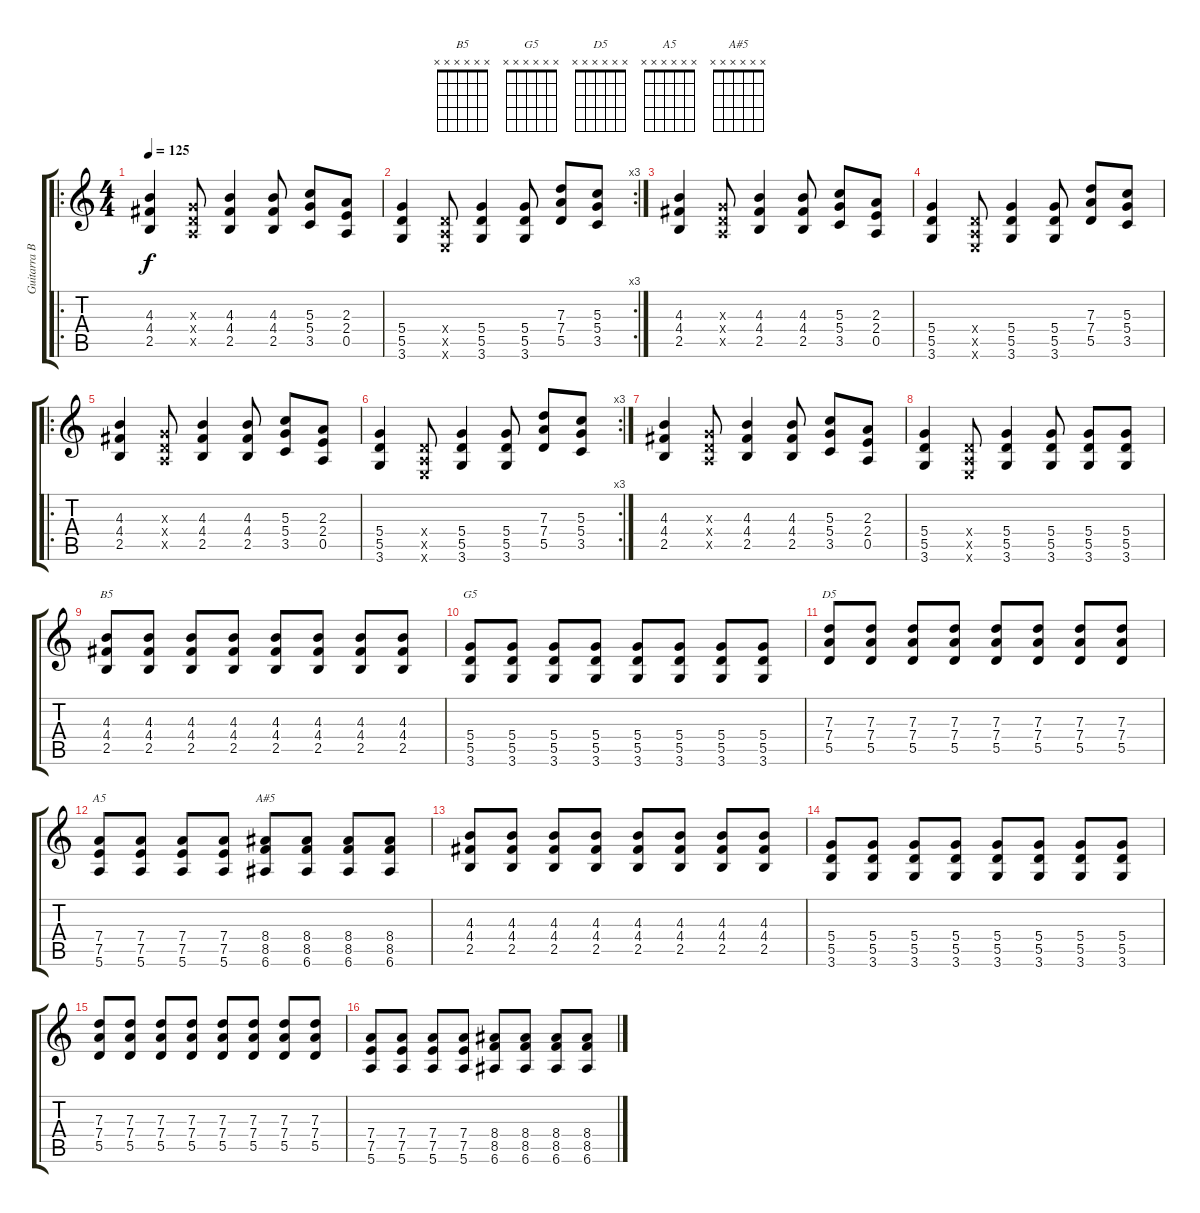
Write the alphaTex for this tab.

\track ("Guitarra Base" "Guitarra B") {instrument distortionguitar}
\staff {score tabs}
\tuning (E4 B3 G3 D3 A2 E2) {hide}
\chord ("B5" x x x x x x)
\chord ("G5" x x x x x x)
\chord ("D5" x x x x x x)
\chord ("A5" x x x x x x)
\chord ("A#5" x x x x x x)
\ro
\ts (4 4)
\tempo 125
\clef g2
\ks c
(4.3 4.4 2.5).4{dy f} (0.3{x} 0.4{x} 0.5{x}).8 (4.3 4.4 2.5).4 (4.3 4.4 2.5).8 (5.3 5.4 3.5).8 (2.3 2.4 0.5).8 |
\rc 3
(5.4 5.5 3.6).4 (0.4{x} 0.5{x} 0.6{x}).8 (5.4 5.5 3.6).4 (5.4 5.5 3.6).8 (7.3 7.4 5.5).8 (5.3 5.4 3.5).8 |
(4.3 4.4 2.5).4 (0.3{x} 0.4{x} 0.5{x}).8 (4.3 4.4 2.5).4 (4.3 4.4 2.5).8 (5.3 5.4 3.5).8 (2.3 2.4 0.5).8 |
(5.4 5.5 3.6).4 (0.4{x} 0.5{x} 0.6{x}).8 (5.4 5.5 3.6).4 (5.4 5.5 3.6).8 (7.3 7.4 5.5).8 (5.3 5.4 3.5).8 |
\ro
(4.3 4.4 2.5).4 (0.3{x} 0.4{x} 0.5{x}).8 (4.3 4.4 2.5).4 (4.3 4.4 2.5).8 (5.3 5.4 3.5).8 (2.3 2.4 0.5).8 |
\rc 3
(5.4 5.5 3.6).4 (0.4{x} 0.5{x} 0.6{x}).8 (5.4 5.5 3.6).4 (5.4 5.5 3.6).8 (7.3 7.4 5.5).8 (5.3 5.4 3.5).8 |
(4.3 4.4 2.5).4 (0.3{x} 0.4{x} 0.5{x}).8 (4.3 4.4 2.5).4 (4.3 4.4 2.5).8 (5.3 5.4 3.5).8 (2.3 2.4 0.5).8 |
(5.4 5.5 3.6).4 (0.4{x} 0.5{x} 0.6{x}).8 (5.4 5.5 3.6).4 (5.4 5.5 3.6).8 (5.4 5.5 3.6).8 (5.4 5.5 3.6).8 |
(4.3 4.4 2.5).8{ch "B5" volume 13} (4.3 4.4 2.5).8 (4.3 4.4 2.5).8 (4.3 4.4 2.5).8 (4.3 4.4 2.5).8 (4.3 4.4 2.5).8 (4.3 4.4 2.5).8 (4.3 4.4 2.5).8 |
(5.4 5.5 3.6).8{ch "G5"} (5.4 5.5 3.6).8 (5.4 5.5 3.6).8 (5.4 5.5 3.6).8 (5.4 5.5 3.6).8 (5.4 5.5 3.6).8 (5.4 5.5 3.6).8 (5.4 5.5 3.6).8 |
(7.3 7.4 5.5).8{ch "D5"} (7.3 7.4 5.5).8 (7.3 7.4 5.5).8 (7.3 7.4 5.5).8 (7.3 7.4 5.5).8 (7.3 7.4 5.5).8 (7.3 7.4 5.5).8 (7.3 7.4 5.5).8 |
(7.4 7.5 5.6).8{ch "A5"} (7.4 7.5 5.6).8 (7.4 7.5 5.6).8 (7.4 7.5 5.6).8 (8.4 8.5 6.6).8{ch "A#5"} (8.4 8.5 6.6).8 (8.4 8.5 6.6).8 (8.4 8.5 6.6).8 |
(4.3 4.4 2.5).8 (4.3 4.4 2.5).8 (4.3 4.4 2.5).8 (4.3 4.4 2.5).8 (4.3 4.4 2.5).8 (4.3 4.4 2.5).8 (4.3 4.4 2.5).8 (4.3 4.4 2.5).8 |
(5.4 5.5 3.6).8 (5.4 5.5 3.6).8 (5.4 5.5 3.6).8 (5.4 5.5 3.6).8 (5.4 5.5 3.6).8 (5.4 5.5 3.6).8 (5.4 5.5 3.6).8 (5.4 5.5 3.6).8 |
(7.3 7.4 5.5).8 (7.3 7.4 5.5).8 (7.3 7.4 5.5).8 (7.3 7.4 5.5).8 (7.3 7.4 5.5).8 (7.3 7.4 5.5).8 (7.3 7.4 5.5).8 (7.3 7.4 5.5).8 |
(7.4 7.5 5.6).8 (7.4 7.5 5.6).8 (7.4 7.5 5.6).8 (7.4 7.5 5.6).8 (8.4 8.5 6.6).8 (8.4 8.5 6.6).8 (8.4 8.5 6.6).8 (8.4 8.5 6.6).8
